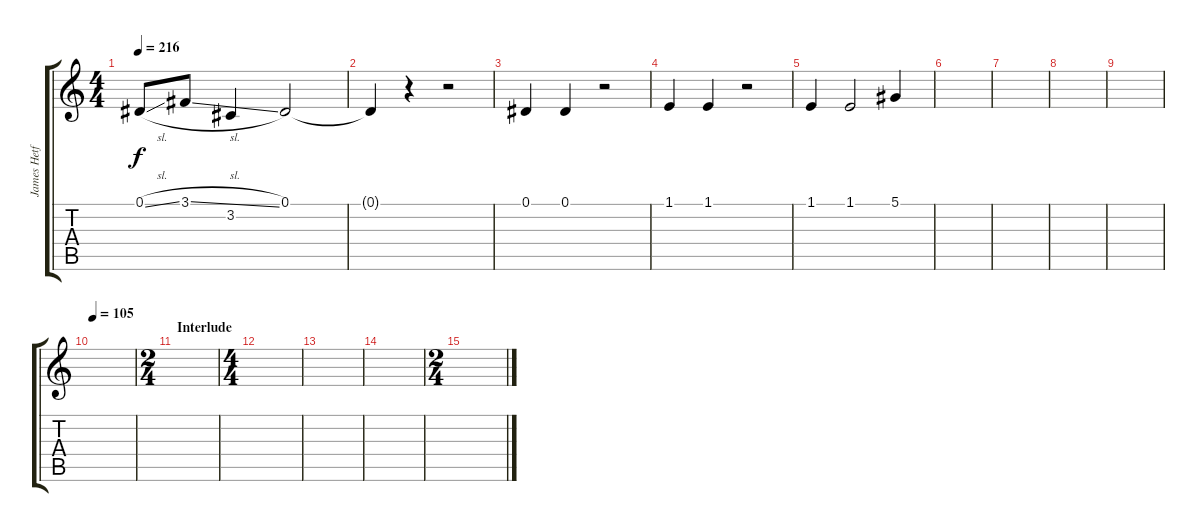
\track ("James Hetfield (Voices)" "James Hetf") {instrument cello}
\staff {score tabs}
\tuning (Eb4 Bb3 Gb3 Db3 Ab2 Eb2) {hide}
\ts (4 4)
\tempo 216
\clef g2
\ks c
0.1{sl}.8{dy f} 3.1{sl}.8 3.2.4 0.1.2 |
0.1{t}.4 r.4 r.2 |
0.1.4 0.1.4 r.2 |
1.1.4 1.1.4 r.2 |
1.1.4 1.1.2 5.1.4 |
|
|
|
|
\tempo 105
|
\ts (2 4)
\section ("" "Interlude")
|
\ts (4 4)
|
|
|
\ts (2 4)
